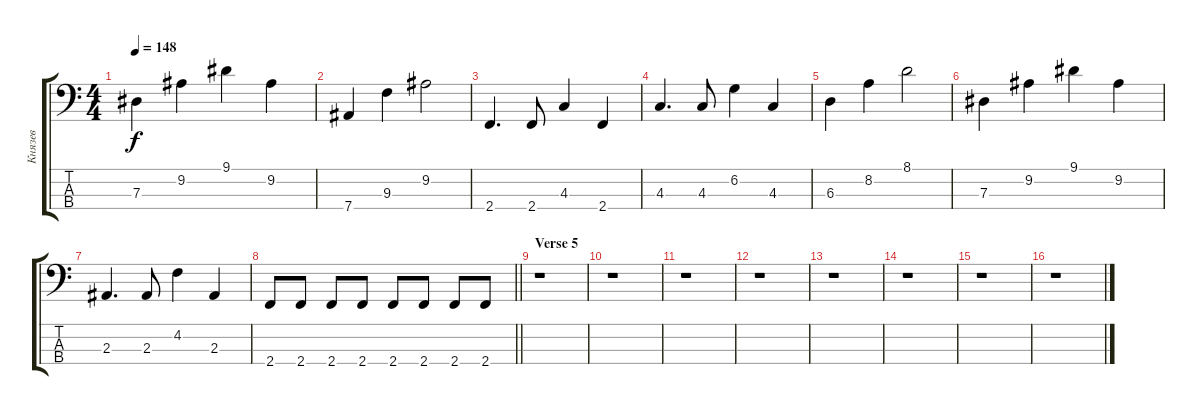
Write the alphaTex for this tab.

\track ("Князев" "Князев") {instrument electricbassfinger}
\staff {score tabs}
\tuning (Gb2 Db2 Ab1 Eb1) {hide}
\ts (4 4)
\tempo 148
\clef f4
\ks c
7.3.4{dy f} 9.2.4 9.1.4 9.2.4 |
7.4.4 9.3.4 9.2.2 |
2.4.4{d} 2.4.8 4.3.4 2.4.4 |
4.3.4{d} 4.3.8 6.2.4 4.3.4 |
6.3.4 8.2.4 8.1.2 |
7.3.4 9.2.4 9.1.4 9.2.4 |
2.3.4{d} 2.3.8 4.2.4 2.3.4 |
\barLineRight lightlight
2.4.8 2.4.8 2.4.8 2.4.8 2.4.8 2.4.8 2.4.8 2.4.8 |
\section ("" "Verse 5")
r.1 |
r.1 |
r.1 |
r.1 |
r.1 |
r.1 |
r.1 |
r.1
